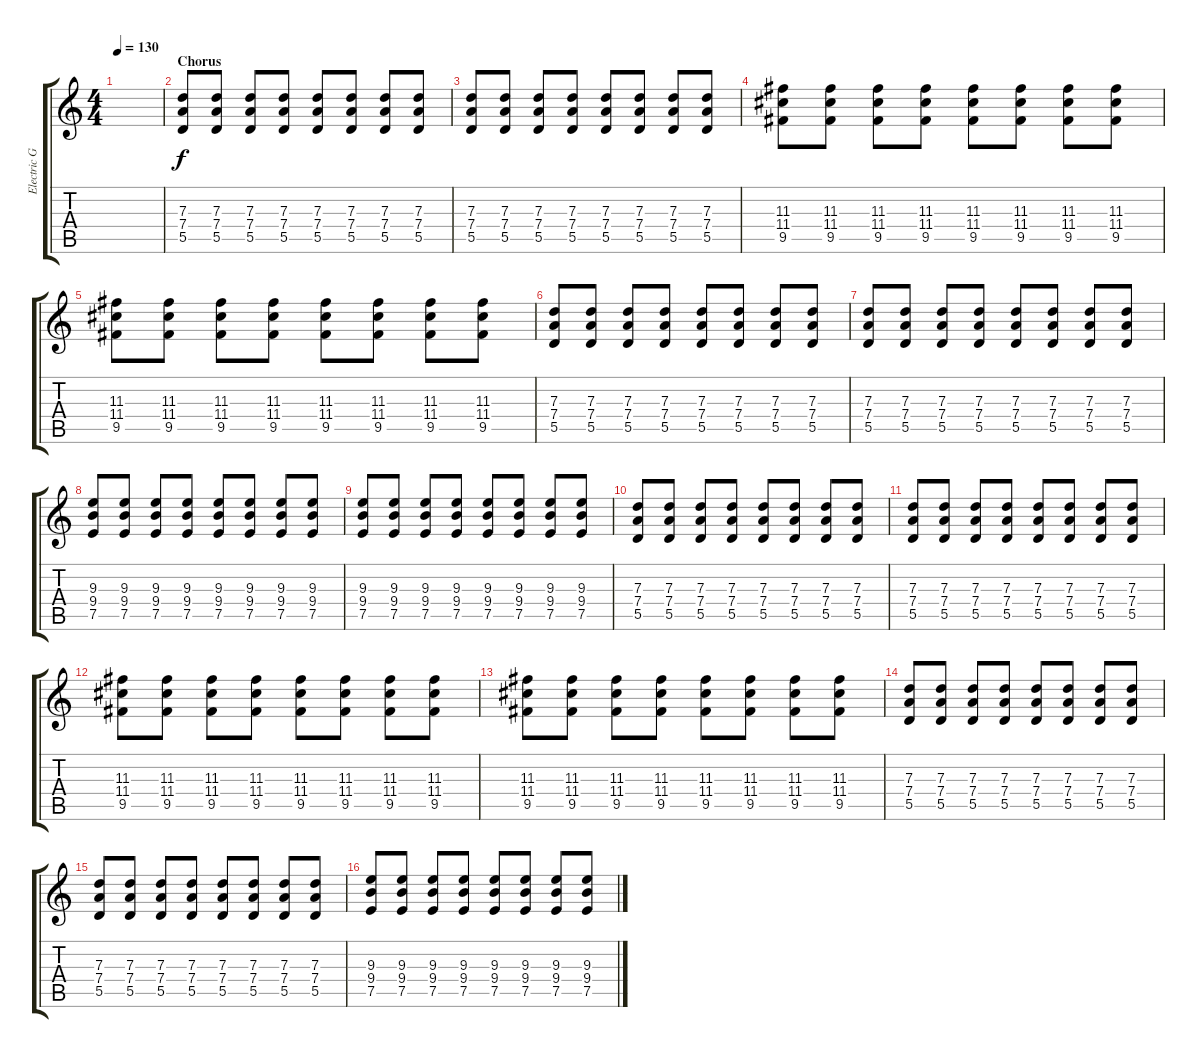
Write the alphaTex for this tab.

\track ("Electric Guitar" "Electric G") {instrument electricguitarclean}
\staff {score tabs}
\tuning (E4 B3 G3 D3 A2 E2) {hide}
\ts (4 4)
\tempo 130
\clef g2
\ks c
|
\section ("" "Chorus")
(7.3 7.4 5.5).8 (7.3 7.4 5.5).8 (7.3 7.4 5.5).8 (7.3 7.4 5.5).8 (7.3 7.4 5.5).8 (7.3 7.4 5.5).8 (7.3 7.4 5.5).8 (7.3 7.4 5.5).8 |
(7.3 7.4 5.5).8 (7.3 7.4 5.5).8 (7.3 7.4 5.5).8 (7.3 7.4 5.5).8 (7.3 7.4 5.5).8 (7.3 7.4 5.5).8 (7.3 7.4 5.5).8 (7.3 7.4 5.5).8 |
(11.3 11.4 9.5).8 (11.3 11.4 9.5).8 (11.3 11.4 9.5).8 (11.3 11.4 9.5).8 (11.3 11.4 9.5).8 (11.3 11.4 9.5).8 (11.3 11.4 9.5).8 (11.3 11.4 9.5).8 |
(11.3 11.4 9.5).8 (11.3 11.4 9.5).8 (11.3 11.4 9.5).8 (11.3 11.4 9.5).8 (11.3 11.4 9.5).8 (11.3 11.4 9.5).8 (11.3 11.4 9.5).8 (11.3 11.4 9.5).8 |
(7.3 7.4 5.5).8 (7.3 7.4 5.5).8 (7.3 7.4 5.5).8 (7.3 7.4 5.5).8 (7.3 7.4 5.5).8 (7.3 7.4 5.5).8 (7.3 7.4 5.5).8 (7.3 7.4 5.5).8 |
(7.3 7.4 5.5).8 (7.3 7.4 5.5).8 (7.3 7.4 5.5).8 (7.3 7.4 5.5).8 (7.3 7.4 5.5).8 (7.3 7.4 5.5).8 (7.3 7.4 5.5).8 (7.3 7.4 5.5).8 |
(9.3 9.4 7.5).8 (9.3 9.4 7.5).8 (9.3 9.4 7.5).8 (9.3 9.4 7.5).8 (9.3 9.4 7.5).8 (9.3 9.4 7.5).8 (9.3 9.4 7.5).8 (9.3 9.4 7.5).8 |
(9.3 9.4 7.5).8 (9.3 9.4 7.5).8 (9.3 9.4 7.5).8 (9.3 9.4 7.5).8 (9.3 9.4 7.5).8 (9.3 9.4 7.5).8 (9.3 9.4 7.5).8 (9.3 9.4 7.5).8 |
(7.3 7.4 5.5).8 (7.3 7.4 5.5).8 (7.3 7.4 5.5).8 (7.3 7.4 5.5).8 (7.3 7.4 5.5).8 (7.3 7.4 5.5).8 (7.3 7.4 5.5).8 (7.3 7.4 5.5).8 |
(7.3 7.4 5.5).8 (7.3 7.4 5.5).8 (7.3 7.4 5.5).8 (7.3 7.4 5.5).8 (7.3 7.4 5.5).8 (7.3 7.4 5.5).8 (7.3 7.4 5.5).8 (7.3 7.4 5.5).8 |
(11.3 11.4 9.5).8 (11.3 11.4 9.5).8 (11.3 11.4 9.5).8 (11.3 11.4 9.5).8 (11.3 11.4 9.5).8 (11.3 11.4 9.5).8 (11.3 11.4 9.5).8 (11.3 11.4 9.5).8 |
(11.3 11.4 9.5).8 (11.3 11.4 9.5).8 (11.3 11.4 9.5).8 (11.3 11.4 9.5).8 (11.3 11.4 9.5).8 (11.3 11.4 9.5).8 (11.3 11.4 9.5).8 (11.3 11.4 9.5).8 |
(7.3 7.4 5.5).8 (7.3 7.4 5.5).8 (7.3 7.4 5.5).8 (7.3 7.4 5.5).8 (7.3 7.4 5.5).8 (7.3 7.4 5.5).8 (7.3 7.4 5.5).8 (7.3 7.4 5.5).8 |
(7.3 7.4 5.5).8 (7.3 7.4 5.5).8 (7.3 7.4 5.5).8 (7.3 7.4 5.5).8 (7.3 7.4 5.5).8 (7.3 7.4 5.5).8 (7.3 7.4 5.5).8 (7.3 7.4 5.5).8 |
(9.3 9.4 7.5).8 (9.3 9.4 7.5).8 (9.3 9.4 7.5).8 (9.3 9.4 7.5).8 (9.3 9.4 7.5).8 (9.3 9.4 7.5).8 (9.3 9.4 7.5).8 (9.3 9.4 7.5).8
